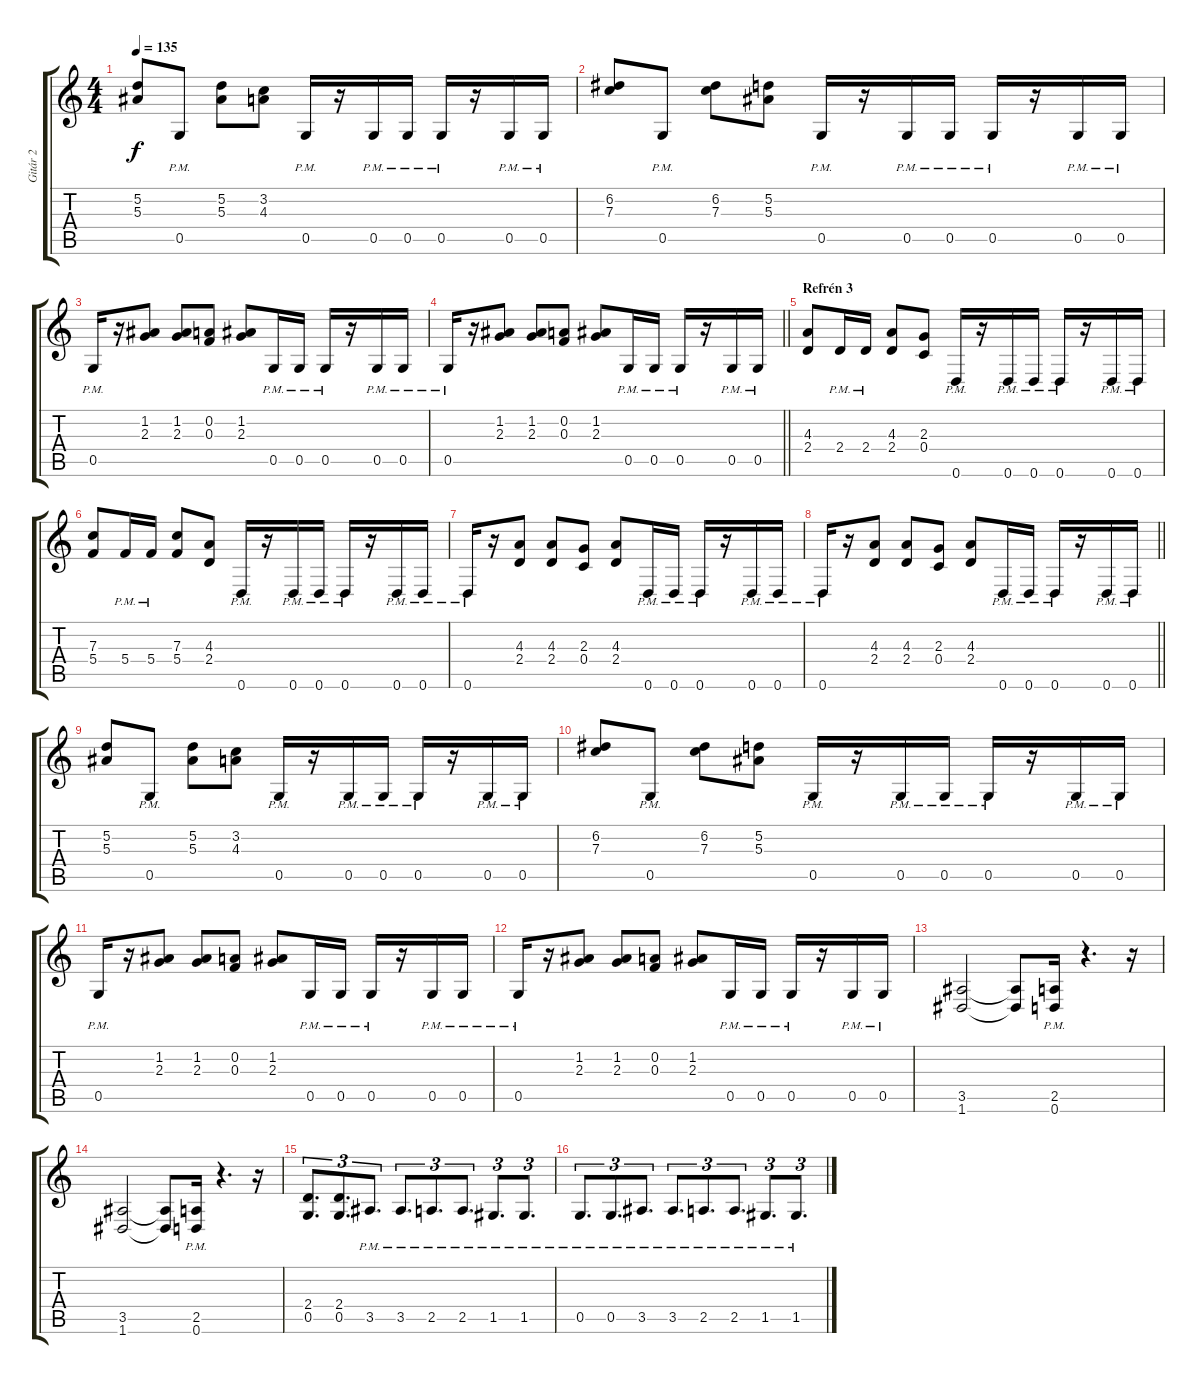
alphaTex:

\track ("Gitár 2" "Gitár 2") {instrument overdrivenguitar}
\staff {score tabs}
\tuning (D4 A3 F3 C3 G2 D2) {hide}
\ts (4 4)
\tempo 135
\clef g2
\ks c
(5.2 5.3).8{dy f} 0.5{pm}.8 (5.2 5.3).8 (3.2 4.3).8 0.5{pm}.16 r.16 0.5{pm}.16 0.5{pm}.16 0.5{pm}.16 r.16 0.5{pm}.16 0.5{pm}.16 |
(6.2 7.3).8 0.5{pm}.8 (6.2 7.3).8 (5.2 5.3).8 0.5{pm}.16 r.16 0.5{pm}.16 0.5{pm}.16 0.5{pm}.16 r.16 0.5{pm}.16 0.5{pm}.16 |
0.5{pm}.16 r.16 (1.2 2.3).8 (1.2 2.3).8 (0.2 0.3).8 (1.2 2.3).8 0.5{pm}.16 0.5{pm}.16 0.5{pm}.16 r.16 0.5{pm}.16 0.5{pm}.16 |
\barLineRight lightlight
0.5{pm}.16 r.16 (1.2 2.3).8 (1.2 2.3).8 (0.2 0.3).8 (1.2 2.3).8 0.5{pm}.16 0.5{pm}.16 0.5{pm}.16 r.16 0.5{pm}.16 0.5{pm}.16 |
\section ("" "Refrén 3")
(4.3 2.4).8 2.4{pm}.16 2.4{pm}.16 (4.3 2.4).8 (2.3 0.4).8 0.6{pm}.16 r.16 0.6{pm}.16 0.6{pm}.16 0.6{pm}.16 r.16 0.6{pm}.16 0.6{pm}.16 |
(7.3 5.4).8 5.4{pm}.16 5.4{pm}.16 (7.3 5.4).8 (4.3 2.4).8 0.6{pm}.16 r.16 0.6{pm}.16 0.6{pm}.16 0.6{pm}.16 r.16 0.6{pm}.16 0.6{pm}.16 |
0.6{pm}.16 r.16 (4.3 2.4).8 (4.3 2.4).8 (2.3 0.4).8 (4.3 2.4).8 0.6{pm}.16 0.6{pm}.16 0.6{pm}.16 r.16 0.6{pm}.16 0.6{pm}.16 |
\barLineRight lightlight
0.6{pm}.16 r.16 (4.3 2.4).8 (4.3 2.4).8 (2.3 0.4).8 (4.3 2.4).8 0.6{pm}.16 0.6{pm}.16 0.6{pm}.16 r.16 0.6{pm}.16 0.6{pm}.16 |
(5.2 5.3).8 0.5{pm}.8 (5.2 5.3).8 (3.2 4.3).8 0.5{pm}.16 r.16 0.5{pm}.16 0.5{pm}.16 0.5{pm}.16 r.16 0.5{pm}.16 0.5{pm}.16 |
(6.2 7.3).8 0.5{pm}.8 (6.2 7.3).8 (5.2 5.3).8 0.5{pm}.16 r.16 0.5{pm}.16 0.5{pm}.16 0.5{pm}.16 r.16 0.5{pm}.16 0.5{pm}.16 |
0.5{pm}.16 r.16 (1.2 2.3).8 (1.2 2.3).8 (0.2 0.3).8 (1.2 2.3).8 0.5{pm}.16 0.5{pm}.16 0.5{pm}.16 r.16 0.5{pm}.16 0.5{pm}.16 |
0.5{pm}.16 r.16 (1.2 2.3).8 (1.2 2.3).8 (0.2 0.3).8 (1.2 2.3).8 0.5{pm}.16 0.5{pm}.16 0.5{pm}.16 r.16 0.5{pm}.16 0.5{pm}.16 |
(3.5 1.6).2 (3.5{t} 1.6{t}).8 (2.5{pm} 0.6{pm}).16 r.4{d tu (3 2)} r.16 |
(3.5 1.6).2 (3.5{t} 1.6{t}).8 (2.5{pm} 0.6{pm}).16 r.4{d tu (3 2)} r.16 |
(2.4 0.5).8{d tu (3 2)} (2.4 0.5).8{d tu (3 2)} 3.5{pm}.8{d tu (3 2)} 3.5{pm}.8{d tu (3 2)} 2.5{pm}.8{d tu (3 2)} 2.5{pm}.8{d tu (3 2)} 1.5{pm}.8{d tu (3 2)} 1.5{pm}.8{d tu (3 2)} |
0.5{pm}.8{d tu (3 2)} 0.5{pm}.8{d tu (3 2)} 3.5{pm}.8{d tu (3 2)} 3.5{pm}.8{d tu (3 2)} 2.5{pm}.8{d tu (3 2)} 2.5{pm}.8{d tu (3 2)} 1.5{pm}.8{d tu (3 2)} 1.5{pm}.8{d tu (3 2)}
